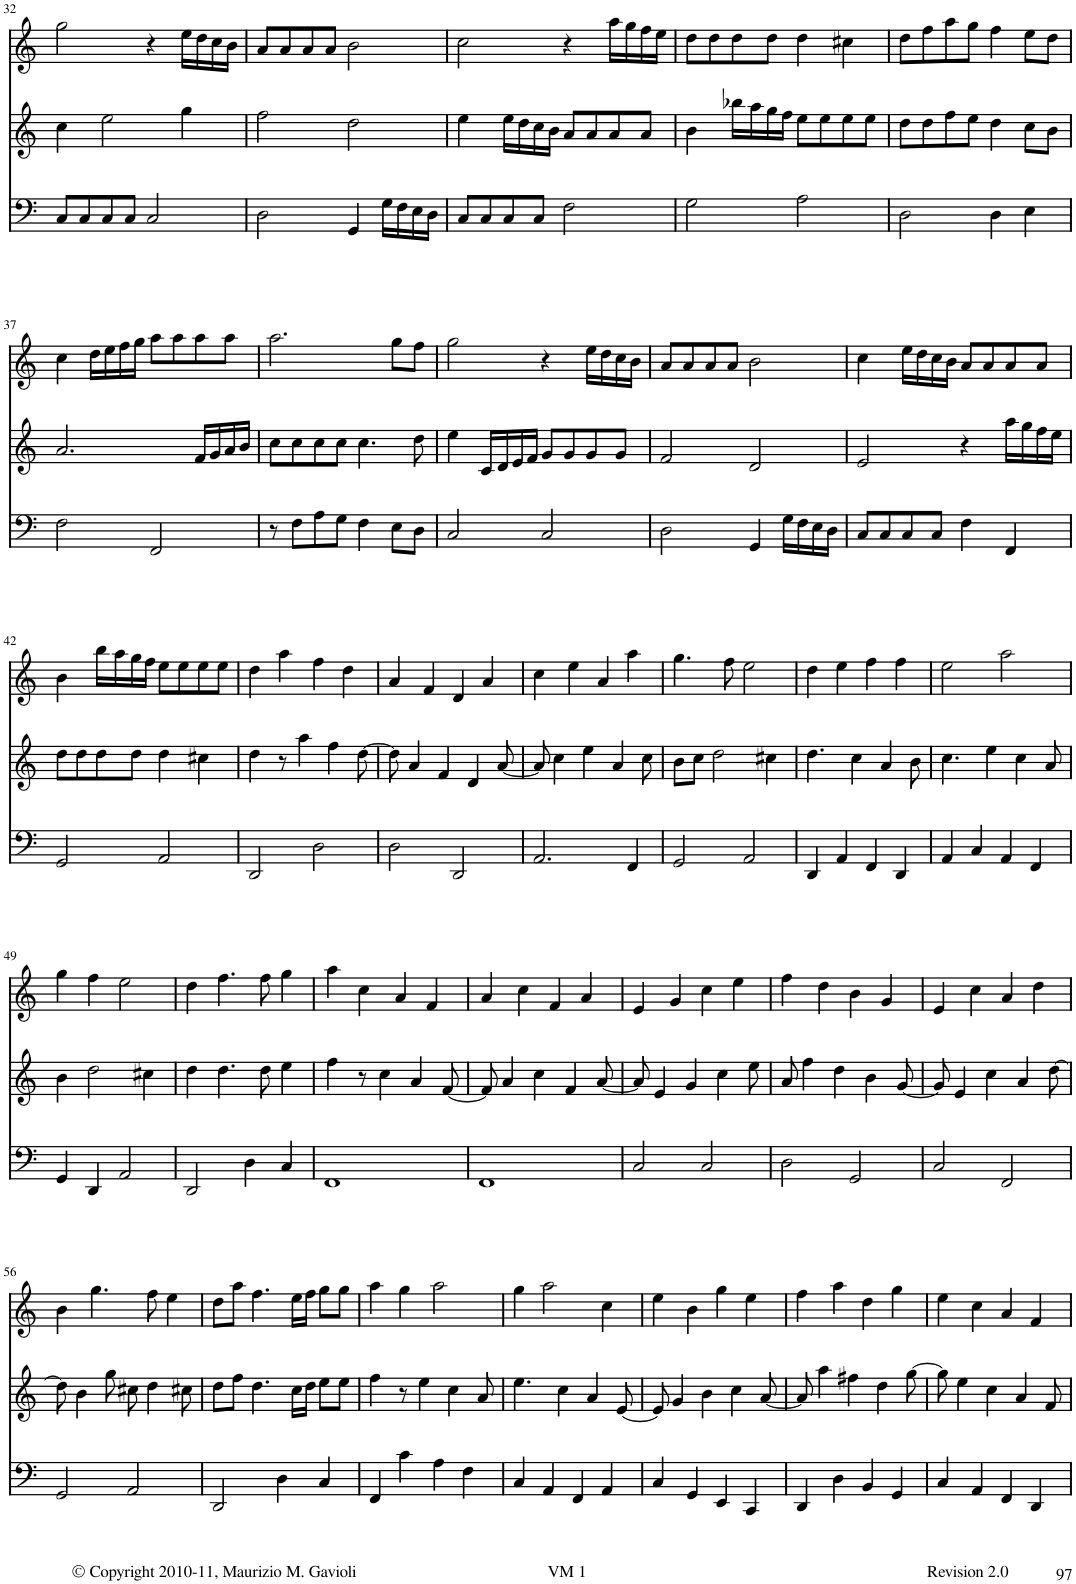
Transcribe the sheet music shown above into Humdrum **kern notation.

**kern	**kern	**kern
*part3	*part2	*part1
*staff3	*staff2	*staff1
*I"Violoncello	*I"Violin	*I"Violin
*I'Vc	*I'Vln	*I'Vln
!!LO:PB:g=z
*clefF4	*clefG2	*clefG2
*k[]	*k[]	*k[]
*M4/4	*M4/4	*M4/4
*met(c)	*met(c)	*met(c)
=32	=32	=32
8C/L	4cc\	2gg\
8C/	.	.
8C/	2ee\	.
8C/J	.	.
2C/	.	4r
.	4gg\	16ee\LL
.	.	16dd\
.	.	16cc\
.	.	16b\JJ
=33	=33	=33
2D\	2ff\	8a/L
.	.	8a/
.	.	8a/
.	.	8a/J
4GG/	2dd\	2b\
16G\LL	.	.
16F\	.	.
16E\	.	.
16D\JJ	.	.
=34	=34	=34
8C/L	4ee\	2cc\
8C/	.	.
8C/	16ee\LL	.
.	16dd\	.
8C/J	16cc\	.
.	16b\JJ	.
2F\	8a/L	4r
.	8a/	.
.	8a/	16aa\LL
.	.	16gg\
.	8a/J	16ff\
.	.	16ee\JJ
=35	=35	=35
2G\	4b\	8dd\L
.	.	8dd\
.	16bb-X\LL	8dd\
.	16aa\	.
.	16gg\	8dd\J
.	16ff\JJ	.
2A\	8ee\L	4dd\
.	8ee\	.
.	8ee\	4cc#X\
.	8ee\J	.
=36	=36	=36
2D\	8dd\L	8dd\L
.	8dd\	8ff\
.	8ff\	8aa\
.	8ee\J	8gg\J
4D\	4dd\	4ff\
4E\	8cc\L	8ee\L
.	8b\J	8dd\J
!!LO:LB:g=z
=37	=37	=37
2F\	2.a/	4cc\
.	.	16dd\LL
.	.	16ee\
.	.	16ff\
.	.	16gg\JJ
2FF/	.	8aa\L
.	.	8aa\
.	16f/LL	8aa\
.	16g/	.
.	16a/	8aa\J
.	16b/JJ	.
=38	=38	=38
8r	8cc\L	2.aa\
8F\L	8cc\	.
8A\	8cc\	.
8G\J	8cc\J	.
4F\	4.cc\	.
8E\L	.	8gg\L
8D\J	8dd\	8ff\J
=39	=39	=39
2C/	4ee\	2gg\
.	16c/LL	.
.	16d/	.
.	16e/	.
.	16f/JJ	.
2C/	8g/L	4r
.	8g/	.
.	8g/	16ee\LL
.	.	16dd\
.	8g/J	16cc\
.	.	16b\JJ
=40	=40	=40
2D\	2f/	8a/L
.	.	8a/
.	.	8a/
.	.	8a/J
4GG/	2d/	2b\
16G\LL	.	.
16F\	.	.
16E\	.	.
16D\JJ	.	.
=41	=41	=41
8C/L	2e/	4cc\
8C/	.	.
8C/	.	16ee\LL
.	.	16dd\
8C/J	.	16cc\
.	.	16b\JJ
4F\	4r	8a/L
.	.	8a/
4FF/	16aa\LL	8a/
.	16gg\	.
.	16ff\	8a/J
.	16ee\JJ	.
!!LO:LB:g=z
=42	=42	=42
2GG/	8dd\L	4b\
.	8dd\	.
.	8dd\	16bb\LL
.	.	16aa\
.	8dd\J	16gg\
.	.	16ff\JJ
2AA/	4dd\	8ee\L
.	.	8ee\
.	4cc#X\	8ee\
.	.	8ee\J
=43	=43	=43
2DD/	4dd\	4dd\
.	8r	4aa\
.	4aa\	.
2D\	.	4ff\
.	4ff\	.
.	.	4dd\
.	[8dd\	.
=44	=44	=44
2D\	8dd\]	4a/
.	4a/	.
.	.	4f/
.	4f/	.
2DD/	.	4d/
.	4d/	.
.	.	4a/
.	[8a/	.
=45	=45	=45
2.AA/	8a/]	4cc\
.	4cc\	.
.	.	4ee\
.	4ee\	.
.	.	4a/
.	4a/	.
4FF/	.	4aa\
.	8cc\	.
=46	=46	=46
2GG/	8b\L	4.gg\
.	8cc\J	.
.	2dd\	.
.	.	8ff\
2AA/	.	2ee\
.	4cc#X\	.
=47	=47	=47
4DD/	4.dd\	4dd\
4AA/	.	4ee\
.	4cc\	.
4FF/	.	4ff\
.	4a/	.
4DD/	.	4ff\
.	8b\	.
=48	=48	=48
4AA/	4.cc\	2ee\
4C/	.	.
.	4ee\	.
4AA/	.	2aa\
.	4cc\	.
4FF/	.	.
.	8a/	.
!!LO:LB:g=z
=49	=49	=49
4GG/	4b\	4gg\
4DD/	2dd\	4ff\
2AA/	.	2ee\
.	4cc#X\	.
=50	=50	=50
2DD/	4dd\	4dd\
.	4.dd\	4.ff\
4D\	.	.
.	8dd\	8ff\
4C/	4ee\	4gg\
=51	=51	=51
1FF	4ff\	4aa\
.	8r	4cc\
.	4cc\	.
.	.	4a/
.	4a/	.
.	.	4f/
.	[8f/	.
=52	=52	=52
1FF	8f/]	4a/
.	4a/	.
.	.	4cc\
.	4cc\	.
.	.	4f/
.	4f/	.
.	.	4a/
.	[8a/	.
=53	=53	=53
2C/	8a/]	4e/
.	4e/	.
.	.	4g/
.	4g/	.
2C/	.	4cc\
.	4cc\	.
.	.	4ee\
.	8ee\	.
=54	=54	=54
2D\	8a/	4ff\
.	4ff\	.
.	.	4dd\
.	4dd\	.
2GG/	.	4b\
.	4b\	.
.	.	4g/
.	[8g/	.
=55	=55	=55
2C/	8g/]	4e/
.	4e/	.
.	.	4cc\
.	4cc\	.
2FF/	.	4a/
.	4a/	.
.	.	4dd\
.	[8dd\	.
!!LO:LB:g=z
=56	=56	=56
2GG/	8dd\]	4b\
.	4b\	.
.	.	4.gg\
.	8gg\	.
2AA/	8cc#X\	.
.	4dd\	8ff\
.	.	4ee\
.	8cc#X\	.
=57	=57	=57
2DD/	8dd\L	8dd\L
.	8ff\J	8aa\J
.	4.dd\	4.ff\
4D\	.	.
.	16cc\LL	16ee\LL
.	16dd\JJ	16ff\JJ
4C/	8ee\L	8gg\L
.	8ee\J	8gg\J
=58	=58	=58
4FF/	4ff\	4aa\
4c\	8r	4gg\
.	4ee\	.
4A\	.	2aa\
.	4cc\	.
4F\	.	.
.	8a/	.
=59	=59	=59
4C/	4.ee\	4gg\
4AA/	.	2aa\
.	4cc\	.
4FF/	.	.
.	4a/	.
4AA/	.	4cc\
.	[8e/	.
=60	=60	=60
4C/	8e/]	4ee\
.	4g/	.
4GG/	.	4b\
.	4b\	.
4EE/	.	4gg\
.	4cc\	.
4CC/	.	4ee\
.	[8a/	.
=61	=61	=61
4DD/	8a/]	4ff\
.	4aa\	.
4D\	.	4aa\
.	4ff#X\	.
4BB/	.	4dd\
.	4dd\	.
4GG/	.	4gg\
.	[8gg\	.
=62	=62	=62
4C/	8gg\]	4ee\
.	4ee\	.
4AA/	.	4cc\
.	4cc\	.
4FF/	.	4a/
.	4a/	.
4DD/	.	4f/
.	8f/	.
=	=	=
*-	*-	*-
